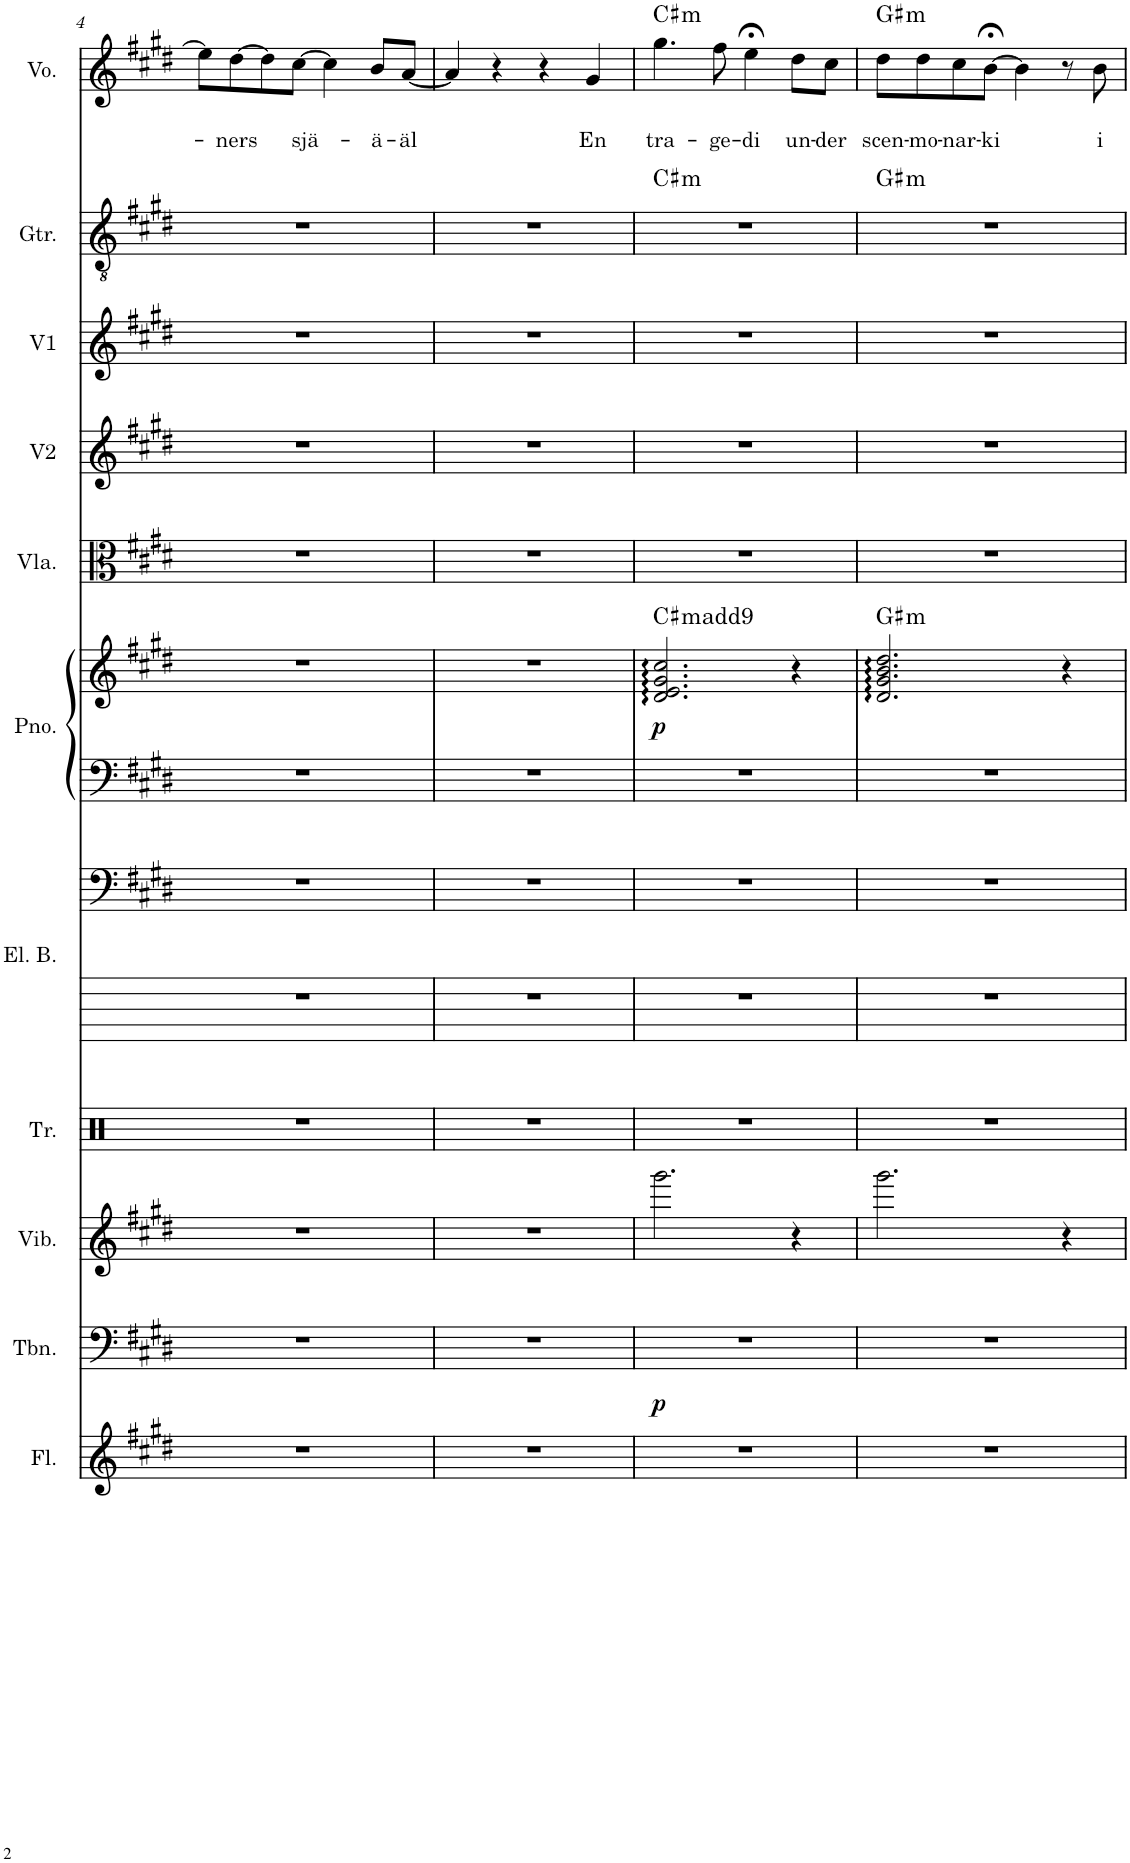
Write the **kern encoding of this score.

**kern	**kern	**dynam	**kern	**kern	**kern	**kern	**kern	**kern	**dynam	**harte	**kern	**kern	**kern	**kern	**harte	**kern	**text	**text	**harte
*part11	*part10	*part10	*part9	*part8	*part7	*part7	*part6	*part6	*part6	*part6	*part5	*part4	*part3	*part2	*part2	*part1	*part1	*part1	*part1
*staff13	*staff12	*staff12	*staff11	*staff10	*staff9	*staff8	*staff7	*staff6	*staff6/7	*	*staff5	*staff4	*staff3	*staff2	*	*staff1	*staff1	*staff1	*
*I"Flute	*I"Trombone	*	*I"Vibraphone	*I"Trummor	*I"5-str. Electric Bass	*	*I"Piano	*	*	*	*I"Viola	*I"Violin 2	*I"Violin 1	*I"Gitarr	*	*I"Voice	*	*	*
*I'Fl.	*I'Tbn.	*	*I'Vib.	*I'Tr.	*I'El. B.	*	*I'Pno.	*	*	*	*I'Vla.	*I'V2	*I'V1	*I'Gtr.	*	*I'Vo.	*	*	*
!!LO:PB:g=z
*clefG2	*clefF4	*	*clefG2	*clefX	*	*clefF4	*clefF4	*clefG2	*	*	*clefC3	*clefG2	*clefG2	*clefGv2	*	*clefG2	*	*	*
*	*	*	*	*	*Trd7c12	*Trd7c12	*	*	*	*	*	*	*	*	*	*	*	*	*
*k[f#c#g#d#]	*k[f#c#g#d#]	*	*k[f#c#g#d#]	*k[]	*k[f#c#g#d#]	*k[f#c#g#d#]	*k[f#c#g#d#]	*k[f#c#g#d#]	*	*	*k[f#c#g#d#]	*k[f#c#g#d#]	*k[f#c#g#d#]	*k[f#c#g#d#]	*	*k[f#c#g#d#]	*	*	*
*M4/4	*M4/4	*	*M4/4	*M4/4	*M4/4	*M4/4	*M4/4	*M4/4	*	*	*M4/4	*M4/4	*M4/4	*M4/4	*	*M4/4	*	*	*
=4	=4	=4	=4	=4	=4	=4	=4	=4	=4	=4	=4	=4	=4	=4	=4	=4	=4	=4	=4
1r	1r	.	1r	1r	1r	1r	1r	1r	.	.	1r	1r	1r	1r	.	8ee\L]	.	.	.
!	!	!	!	!	!	!	!	!	!	!	!	!	!	!	!	!	!	!LO:LY:b	!
.	.	.	.	.	.	.	.	.	.	.	.	.	.	.	.	[8dd#\	.	-ners	.
.	.	.	.	.	.	.	.	.	.	.	.	.	.	.	.	8dd#\]	.	.	.
!	!	!	!	!	!	!	!	!	!	!	!	!	!	!	!	!	!	!LO:LY:b	!
.	.	.	.	.	.	.	.	.	.	.	.	.	.	.	.	[8cc#\J	.	sjä-	.
.	.	.	.	.	.	.	.	.	.	.	.	.	.	.	.	4cc#\]	.	.	.
!	!	!	!	!	!	!	!	!	!	!	!	!	!	!	!	!	!	!LO:LY:b	!
.	.	.	.	.	.	.	.	.	.	.	.	.	.	.	.	8b/L	.	-ä-	.
!	!	!	!	!	!	!	!	!	!	!	!	!	!	!	!	!	!	!LO:LY:b	!
.	.	.	.	.	.	.	.	.	.	.	.	.	.	.	.	[8a/J	.	-äl	.
=5	=5	=5	=5	=5	=5	=5	=5	=5	=5	=5	=5	=5	=5	=5	=5	=5	=5	=5	=5
1r	1r	.	1r	1r	1r	1r	1r	1r	.	.	1r	1r	1r	1r	.	4a/]	.	.	.
.	.	.	.	.	.	.	.	.	.	.	.	.	.	.	.	4r	.	.	.
.	.	.	.	.	.	.	.	.	.	.	.	.	.	.	.	4r	.	.	.
!	!	!	!	!	!	!	!	!	!	!	!	!	!	!	!	!	!	!LO:LY:b	!
.	.	.	.	.	.	.	.	.	.	.	.	.	.	.	.	4g#/	.	En	.
=6	=6	=6	=6	=6	=6	=6	=6	=6	=6	=6	=6	=6	=6	=6	=6	=6	=6	=6	=6
!	!	!LO:DY:b	!	!	!	!	!	!	!LO:DY:b	!LO:H:kt=m	!	!	!	!	!LO:H:kt=m	!	!	!LO:LY:b	!LO:H:kt=m
1r	1r	p	2.ggg#\	1r	1r	1r	1r	2.d#/ 2.e/ 2.g#/ 2.cc#/	p	C#:min(9)	1r	1r	1r	1r	C#:min	4.gg#\	.	tra-	C#:min
!	!	!	!	!	!	!	!	!	!	!	!	!	!	!	!	!	!	!LO:LY:b	!
.	.	.	.	.	.	.	.	.	.	.	.	.	.	.	.	8ff#\	.	-ge-	.
!	!	!	!	!	!	!	!	!	!	!	!	!	!	!	!	!	!	!LO:LY:b	!
.	.	.	.	.	.	.	.	.	.	.	.	.	.	.	.	4ee;<\	.	-di	.
!	!	!	!	!	!	!	!	!	!	!	!	!	!	!	!	!	!	!LO:LY:b	!
.	.	.	4r	.	.	.	.	4r	.	.	.	.	.	.	.	8dd#\L	.	un-	.
!	!	!	!	!	!	!	!	!	!	!	!	!	!	!	!	!	!	!LO:LY:b	!
.	.	.	.	.	.	.	.	.	.	.	.	.	.	.	.	8cc#\J	.	-der	.
=7	=7	=7	=7	=7	=7	=7	=7	=7	=7	=7	=7	=7	=7	=7	=7	=7	=7	=7	=7
!	!	!	!	!	!	!	!	!	!	!LO:H:kt=m	!	!	!	!	!LO:H:kt=m	!	!	!LO:LY:b	!LO:H:kt=m
1r	1r	.	2.ggg#\	1r	1r	1r	1r	2.d#/ 2.g#/ 2.b/ 2.dd#/	.	G#:min	1r	1r	1r	1r	G#:min	8dd#\L	.	scen-	G#:min
!	!	!	!	!	!	!	!	!	!	!	!	!	!	!	!	!	!	!LO:LY:b	!
.	.	.	.	.	.	.	.	.	.	.	.	.	.	.	.	8dd#\	.	-mo-	.
!	!	!	!	!	!	!	!	!	!	!	!	!	!	!	!	!	!	!LO:LY:b	!
.	.	.	.	.	.	.	.	.	.	.	.	.	.	.	.	8cc#\	.	-nar-	.
!	!	!	!	!	!	!	!	!	!	!	!	!	!	!	!	!	!	!LO:LY:b	!
.	.	.	.	.	.	.	.	.	.	.	.	.	.	.	.	[8b;<\J	.	-ki	.
.	.	.	.	.	.	.	.	.	.	.	.	.	.	.	.	4b\]	.	.	.
.	.	.	4r	.	.	.	.	4r	.	.	.	.	.	.	.	8r	.	.	.
!	!	!	!	!	!	!	!	!	!	!	!	!	!	!	!	!	!	!LO:LY:b	!
.	.	.	.	.	.	.	.	.	.	.	.	.	.	.	.	8b\	.	i	.
=	=	=	=	=	=	=	=	=	=	=	=	=	=	=	=	=	=	=	=
*-	*-	*-	*-	*-	*-	*-	*-	*-	*-	*-	*-	*-	*-	*-	*-	*-	*-	*-	*-
